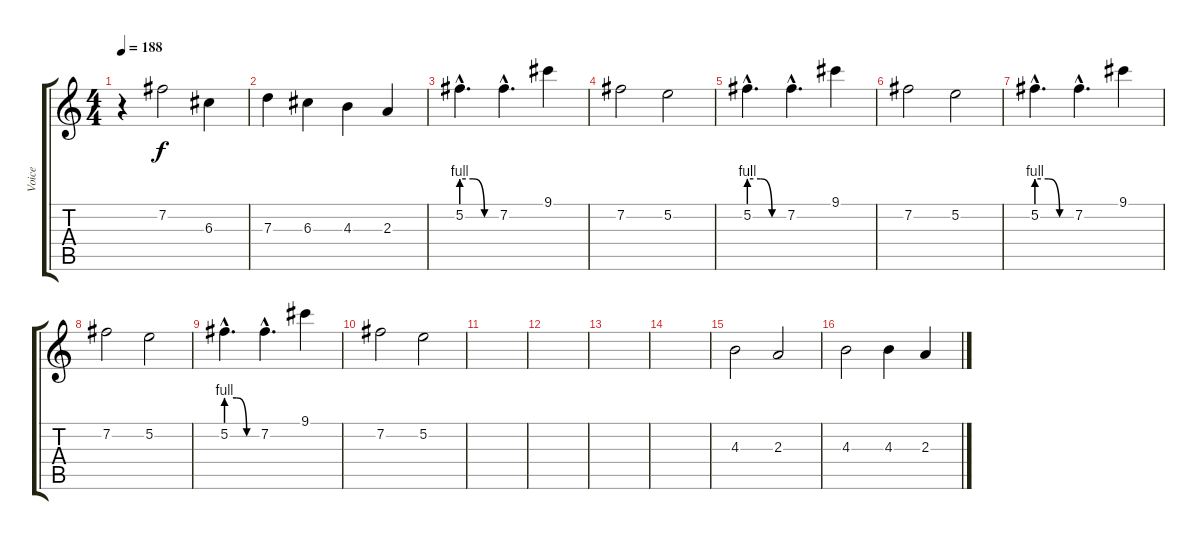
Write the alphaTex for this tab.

\track ("Voice" "Voice") {instrument acousticguitarnylon}
\staff {score tabs}
\tuning (E4 B3 G3 D3 A2 E2) {hide}
\ts (4 4)
\tempo 188
\clef g2
\ks c
r.4{dy f} 7.2.2 6.3.4 |
7.3.4 6.3.4 4.3.4 2.3.4 |
5.2{be (custom 0 4 20 4 40 0 60 0) hac}.4{d} 7.2{hac}.4{d} 9.1.4 |
7.2.2 5.2.2 |
5.2{be (custom 0 4 20 4 40 0 60 0) hac}.4{d} 7.2{hac}.4{d} 9.1.4 |
7.2.2 5.2.2 |
5.2{be (custom 0 4 20 4 40 0 60 0) hac}.4{d} 7.2{hac}.4{d} 9.1.4 |
7.2.2 5.2.2 |
5.2{be (custom 0 4 20 4 40 0 60 0) hac}.4{d} 7.2{hac}.4{d} 9.1.4 |
7.2.2 5.2.2 |
|
|
|
|
4.3.2{instrument clarinet} 2.3.2 |
4.3.2 4.3.4 2.3.4
